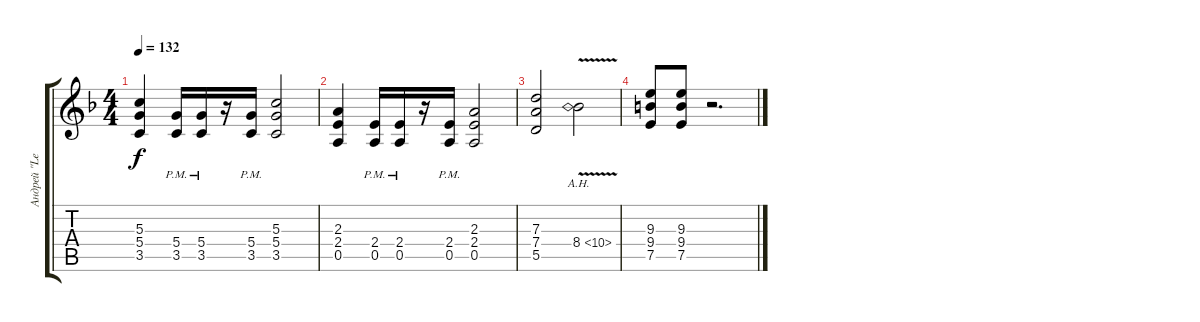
\track ("Андрей \"Leo\" Леонтьев" "Андрей \"Le") {instrument distortionguitar}
\staff {score tabs}
\tuning (E4 B3 G3 D3 A2 E2) {hide}
\ts (4 4)
\tempo 132
\clef g2
\ks f
(5.3 5.4 3.5).4{dy f} (5.4{pm} 3.5{pm}).16 (5.4{pm} 3.5{pm}).16 r.16 (5.4{pm} 3.5{pm}).16 (5.3 5.4 3.5).2 |
(2.3 2.4 0.5).4 (2.4{pm} 0.5{pm}).16 (2.4{pm} 0.5{pm}).16 r.16 (2.4{pm} 0.5{pm}).16 (2.3 2.4 0.5).2 |
(7.3 7.4 5.5).2 8.4{ah 2 v}.2 |
(9.3 9.4 7.5).8 (9.3 9.4 7.5).8 r.2{d}
